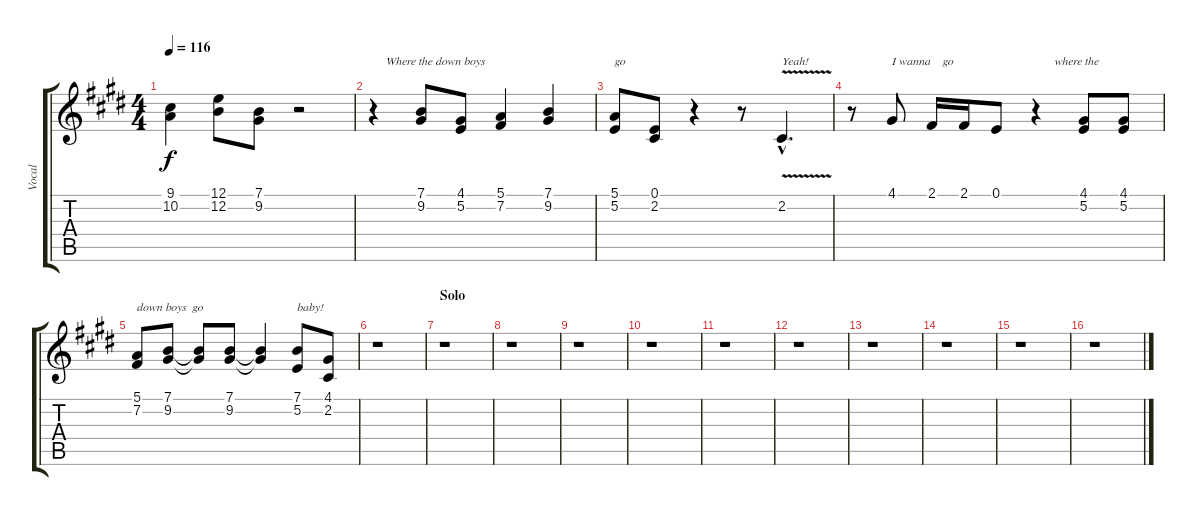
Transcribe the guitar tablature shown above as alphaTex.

\track ("Vocal" "Vocal") {instrument altosax}
\staff {score tabs}
\tuning (E4 B3 G3 D3 A2 E2) {hide}
\ts (4 4)
\tempo 116
\clef g2
\ks e
(9.1 10.2).4{dy f} (12.1 12.2).8 (7.1 9.2).8 r.2 |
r.4{txt "    Where the down boys"} (7.1 9.2).8 (4.1 5.2).8 (5.1 7.2).4 (7.1 9.2).4 |
(5.1 5.2).8{txt "go"} (0.1 2.2).8 r.4 r.8 2.2{v hac}.4{d txt "Yeah!"} |
r.8 4.1.8{txt "I wanna    go"} 2.1.16 2.1.16 0.1.8 r.4{txt "      where the"} (4.1 5.2).8 (4.1 5.2).8 |
(5.1 7.2).8{txt "down boys  go"} (7.1 9.2).8 (7.1{t} 9.2{t}).8 (7.1 9.2).8 (7.1{t} 9.2{t}).4 (7.1 5.2).8{txt "baby!"} (4.1 2.2).8 |
r.1 |
\section ("" "Solo")
r.1 |
r.1 |
r.1 |
r.1 |
r.1 |
r.1 |
r.1 |
r.1 |
r.1 |
r.1
